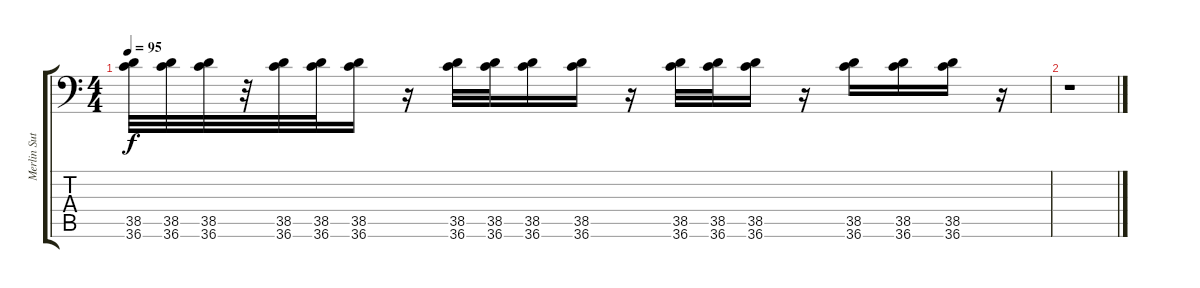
\track ("Merlin Sutter" "Merlin Sut") {instrument acousticgrandpiano}
\staff {score tabs}
\tuning (C-1 C-1 C-1 C-1 C-1 C-1) {hide}
\ts (4 4)
\tempo 95
\clef f4
\ks c
(38.5 36.6).32{dy f} (38.5 36.6).32 (38.5 36.6).32 r.32 (38.5 36.6).32 (38.5 36.6).32 (38.5 36.6).16 r.16 (38.5 36.6).32 (38.5 36.6).32 (38.5 36.6).16 (38.5 36.6).16 r.16 (38.5 36.6).32 (38.5 36.6).32 (38.5 36.6).16 r.16 (38.5 36.6).16 (38.5 36.6).16 (38.5 36.6).16 r.16 |
r.1
